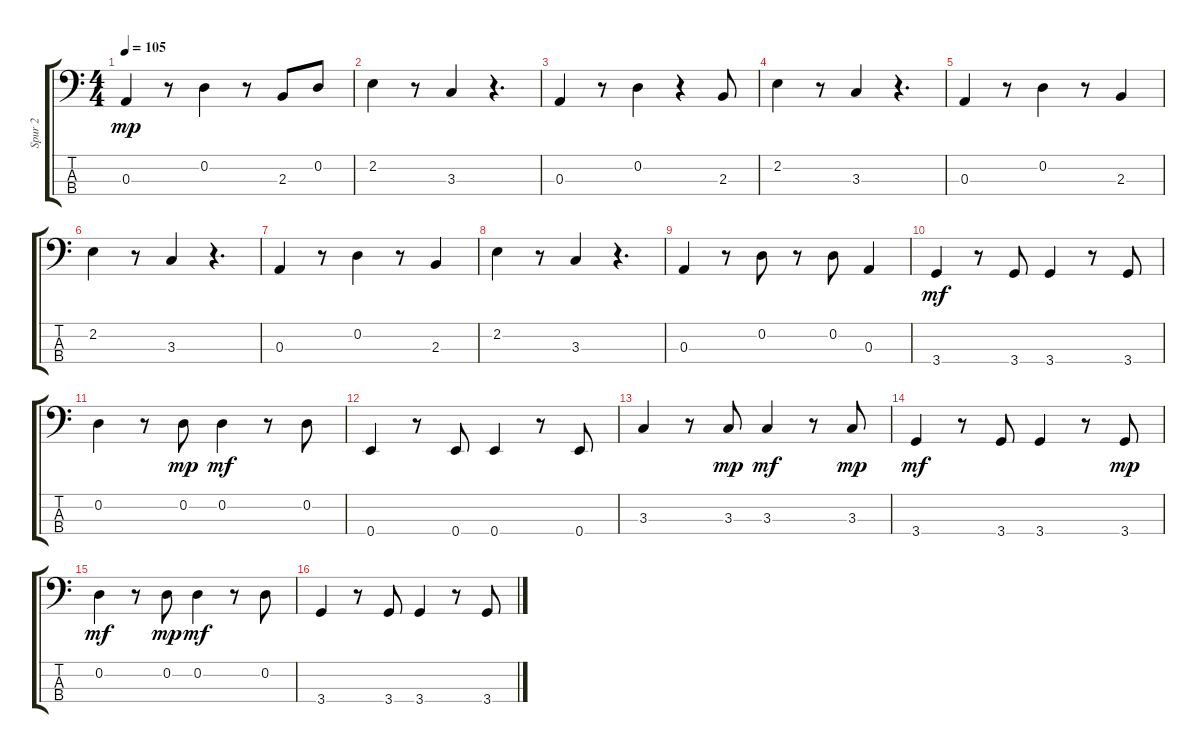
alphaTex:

\track ("Spur 2" "Spur 2") {instrument electricbassfinger}
\staff {score tabs}
\tuning (G2 D2 A1 E1) {hide}
\ts (4 4)
\tempo 105
\clef f4
\ks c
0.3.4{dy mp} r.8 0.2.4 r.8 2.3.8 0.2.8 |
2.2.4 r.8 3.3.4 r.4{d} |
0.3.4 r.8 0.2.4 r.4 2.3.8 |
2.2.4 r.8 3.3.4 r.4{d} |
0.3.4 r.8 0.2.4 r.8 2.3.4 |
2.2.4 r.8 3.3.4 r.4{d} |
0.3.4 r.8 0.2.4 r.8 2.3.4 |
2.2.4 r.8 3.3.4 r.4{d} |
0.3.4 r.8 0.2.8 r.8 0.2.8 0.3.4 |
3.4.4{dy mf} r.8 3.4.8 3.4.4 r.8 3.4.8 |
0.2.4 r.8 0.2.8{dy mp} 0.2.4{dy mf} r.8 0.2.8 |
0.4.4 r.8 0.4.8 0.4.4 r.8 0.4.8 |
3.3.4 r.8 3.3.8{dy mp} 3.3.4{dy mf} r.8 3.3.8{dy mp} |
3.4.4{dy mf} r.8 3.4.8 3.4.4 r.8 3.4.8{dy mp} |
0.2.4{dy mf} r.8 0.2.8{dy mp} 0.2.4{dy mf} r.8 0.2.8 |
3.4.4 r.8 3.4.8 3.4.4 r.8 3.4.8
